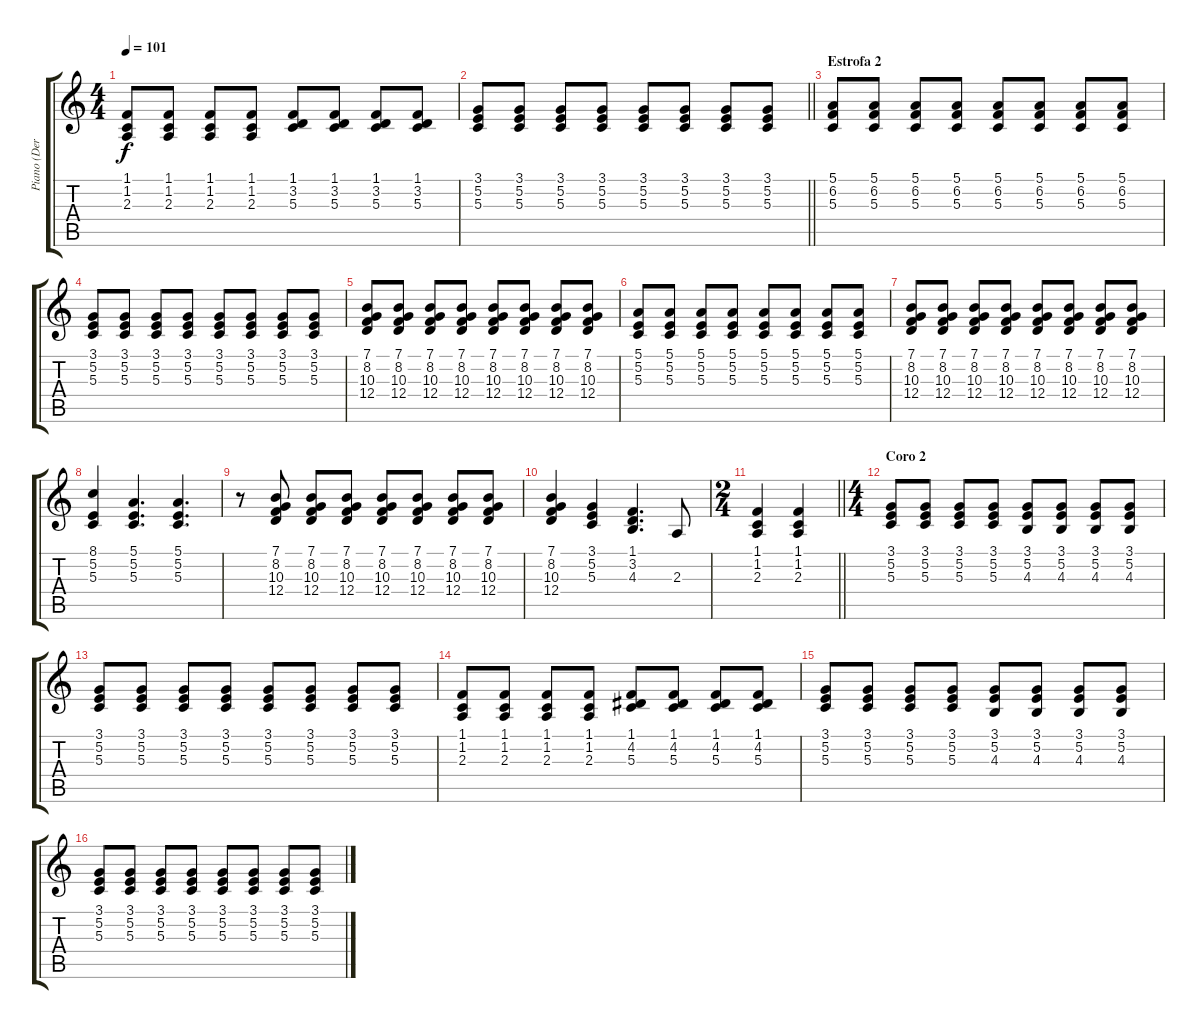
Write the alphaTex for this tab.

\track ("Piano (Der)" "Piano (Der") {instrument acousticgrandpiano}
\staff {score tabs}
\tuning (E4 B3 G3 D3 A2 E2) {hide}
\ts (4 4)
\tempo 101
\clef g2
\ks c
(1.1 1.2 2.3).8{dy f} (1.1 1.2 2.3).8 (1.1 1.2 2.3).8 (1.1 1.2 2.3).8 (1.1 3.2 5.3).8 (1.1 3.2 5.3).8 (1.1 3.2 5.3).8 (1.1 3.2 5.3).8 |
\barLineRight lightlight
(3.1 5.2 5.3).8 (3.1 5.2 5.3).8 (3.1 5.2 5.3).8 (3.1 5.2 5.3).8 (3.1 5.2 5.3).8 (3.1 5.2 5.3).8 (3.1 5.2 5.3).8 (3.1 5.2 5.3).8 |
\section ("" "Estrofa 2")
(5.1 6.2 5.3).8 (5.1 6.2 5.3).8 (5.1 6.2 5.3).8 (5.1 6.2 5.3).8 (5.1 6.2 5.3).8 (5.1 6.2 5.3).8 (5.1 6.2 5.3).8 (5.1 6.2 5.3).8 |
(3.1 5.2 5.3).8 (3.1 5.2 5.3).8 (3.1 5.2 5.3).8 (3.1 5.2 5.3).8 (3.1 5.2 5.3).8 (3.1 5.2 5.3).8 (3.1 5.2 5.3).8 (3.1 5.2 5.3).8 |
(7.1 8.2 10.3 12.4).8 (7.1 8.2 10.3 12.4).8 (7.1 8.2 10.3 12.4).8 (7.1 8.2 10.3 12.4).8 (7.1 8.2 10.3 12.4).8 (7.1 8.2 10.3 12.4).8 (7.1 8.2 10.3 12.4).8 (7.1 8.2 10.3 12.4).8 |
(5.1 5.2 5.3).8 (5.1 5.2 5.3).8 (5.1 5.2 5.3).8 (5.1 5.2 5.3).8 (5.1 5.2 5.3).8 (5.1 5.2 5.3).8 (5.1 5.2 5.3).8 (5.1 5.2 5.3).8 |
(7.1 8.2 10.3 12.4).8 (7.1 8.2 10.3 12.4).8 (7.1 8.2 10.3 12.4).8 (7.1 8.2 10.3 12.4).8 (7.1 8.2 10.3 12.4).8 (7.1 8.2 10.3 12.4).8 (7.1 8.2 10.3 12.4).8 (7.1 8.2 10.3 12.4).8 |
(8.1 5.2 5.3).4 (5.1 5.2 5.3).4{d} (5.1 5.2 5.3).4{d} |
r.8 (7.1 8.2 10.3 12.4).8 (7.1 8.2 10.3 12.4).8 (7.1 8.2 10.3 12.4).8 (7.1 8.2 10.3 12.4).8 (7.1 8.2 10.3 12.4).8 (7.1 8.2 10.3 12.4).8 (7.1 8.2 10.3 12.4).8 |
(7.1 8.2 10.3 12.4).4 (3.1 5.2 5.3).4 (1.1 3.2 4.3).4{d} 2.3.8 |
\ts (2 4)
\barLineRight lightlight
(1.1 1.2 2.3).4 (1.1 1.2 2.3).4 |
\ts (4 4)
\section ("" "Coro 2")
(3.1 5.2 5.3).8 (3.1 5.2 5.3).8 (3.1 5.2 5.3).8 (3.1 5.2 5.3).8 (3.1 5.2 4.3).8 (3.1 5.2 4.3).8 (3.1 5.2 4.3).8 (3.1 5.2 4.3).8 |
(3.1 5.2 5.3).8 (3.1 5.2 5.3).8 (3.1 5.2 5.3).8 (3.1 5.2 5.3).8 (3.1 5.2 5.3).8 (3.1 5.2 5.3).8 (3.1 5.2 5.3).8 (3.1 5.2 5.3).8 |
(1.1 1.2 2.3).8 (1.1 1.2 2.3).8 (1.1 1.2 2.3).8 (1.1 1.2 2.3).8 (1.1 4.2 5.3).8 (1.1 4.2 5.3).8 (1.1 4.2 5.3).8 (1.1 4.2 5.3).8 |
(3.1 5.2 5.3).8 (3.1 5.2 5.3).8 (3.1 5.2 5.3).8 (3.1 5.2 5.3).8 (3.1 5.2 4.3).8 (3.1 5.2 4.3).8 (3.1 5.2 4.3).8 (3.1 5.2 4.3).8 |
(3.1 5.2 5.3).8 (3.1 5.2 5.3).8 (3.1 5.2 5.3).8 (3.1 5.2 5.3).8 (3.1 5.2 5.3).8 (3.1 5.2 5.3).8 (3.1 5.2 5.3).8 (3.1 5.2 5.3).8
